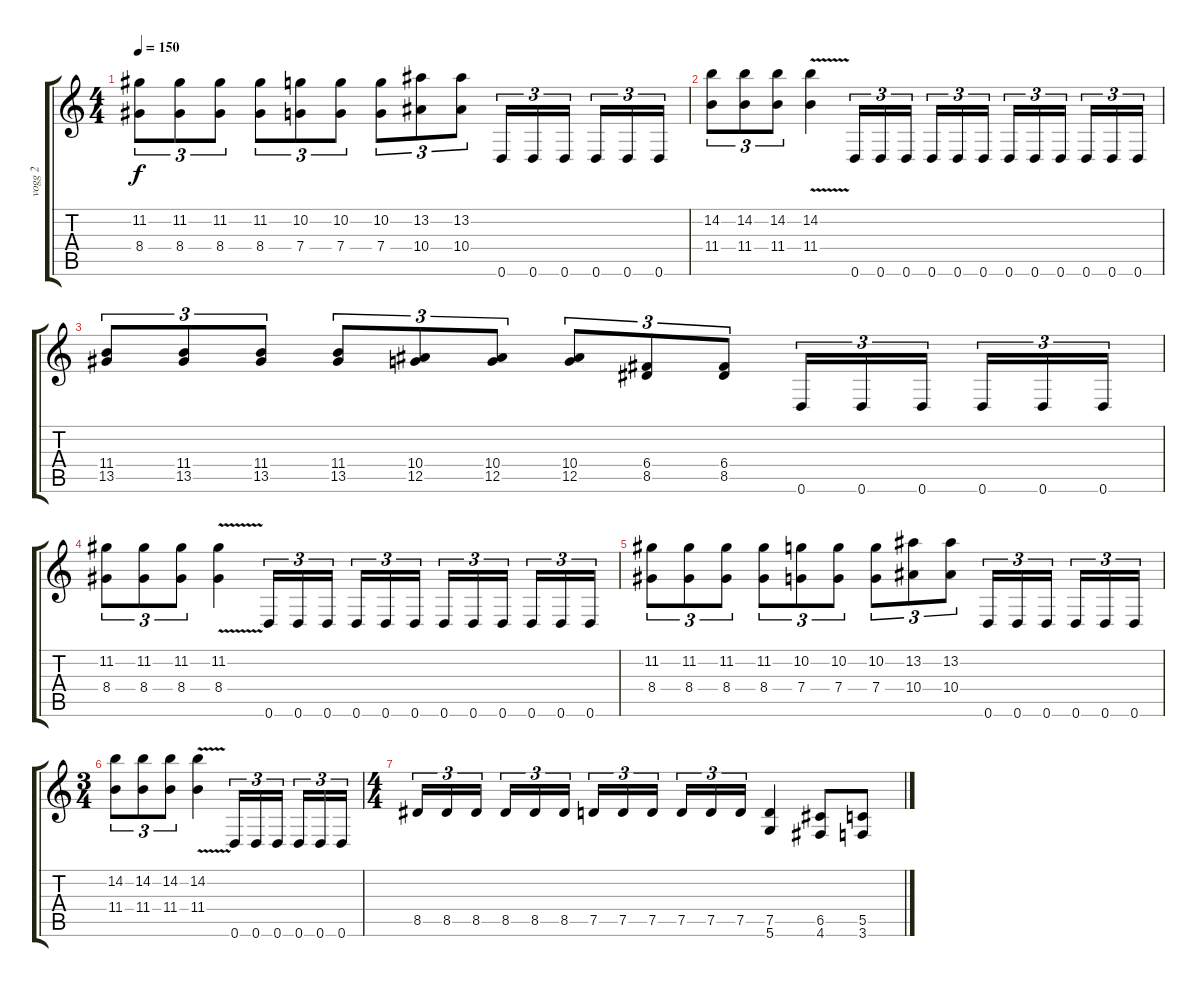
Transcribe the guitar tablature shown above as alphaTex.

\track ("vogg 2" "vogg 2") {instrument distortionguitar}
\staff {score tabs}
\tuning (D4 A3 F3 C3 G2 D2) {hide}
\ts (4 4)
\tempo 150
\clef g2
\ks c
(11.2 8.4).8{tu (3 2) dy f} (11.2 8.4).8{tu (3 2)} (11.2 8.4).8{tu (3 2)} (11.2 8.4).8{tu (3 2)} (10.2 7.4).8{tu (3 2)} (10.2 7.4).8{tu (3 2)} (10.2 7.4).8{tu (3 2)} (13.2 10.4).8{tu (3 2)} (13.2 10.4).8{tu (3 2)} 0.6.16{tu (3 2)} 0.6.16{tu (3 2)} 0.6.16{tu (3 2)} 0.6.16{tu (3 2)} 0.6.16{tu (3 2)} 0.6.16{tu (3 2)} |
(14.2 11.4).8{tu (3 2)} (14.2 11.4).8{tu (3 2)} (14.2 11.4).8{tu (3 2)} (14.2{v} 11.4{v}).4 0.6.16{tu (3 2)} 0.6.16{tu (3 2)} 0.6.16{tu (3 2)} 0.6.16{tu (3 2)} 0.6.16{tu (3 2)} 0.6.16{tu (3 2)} 0.6.16{tu (3 2)} 0.6.16{tu (3 2)} 0.6.16{tu (3 2)} 0.6.16{tu (3 2)} 0.6.16{tu (3 2)} 0.6.16{tu (3 2)} |
(11.4 13.5).8{tu (3 2)} (11.4 13.5).8{tu (3 2)} (11.4 13.5).8{tu (3 2)} (11.4 13.5).8{tu (3 2)} (10.4 12.5).8{tu (3 2)} (10.4 12.5).8{tu (3 2)} (10.4 12.5).8{tu (3 2)} (6.4 8.5).8{tu (3 2)} (6.4 8.5).8{tu (3 2)} 0.6.16{tu (3 2)} 0.6.16{tu (3 2)} 0.6.16{tu (3 2)} 0.6.16{tu (3 2)} 0.6.16{tu (3 2)} 0.6.16{tu (3 2)} |
(11.2 8.4).8{tu (3 2)} (11.2 8.4).8{tu (3 2)} (11.2 8.4).8{tu (3 2)} (11.2{v} 8.4{v}).4 0.6.16{tu (3 2)} 0.6.16{tu (3 2)} 0.6.16{tu (3 2)} 0.6.16{tu (3 2)} 0.6.16{tu (3 2)} 0.6.16{tu (3 2)} 0.6.16{tu (3 2)} 0.6.16{tu (3 2)} 0.6.16{tu (3 2)} 0.6.16{tu (3 2)} 0.6.16{tu (3 2)} 0.6.16{tu (3 2)} |
(11.2 8.4).8{tu (3 2)} (11.2 8.4).8{tu (3 2)} (11.2 8.4).8{tu (3 2)} (11.2 8.4).8{tu (3 2)} (10.2 7.4).8{tu (3 2)} (10.2 7.4).8{tu (3 2)} (10.2 7.4).8{tu (3 2)} (13.2 10.4).8{tu (3 2)} (13.2 10.4).8{tu (3 2)} 0.6.16{tu (3 2)} 0.6.16{tu (3 2)} 0.6.16{tu (3 2)} 0.6.16{tu (3 2)} 0.6.16{tu (3 2)} 0.6.16{tu (3 2)} |
\ts (3 4)
(14.2 11.4).8{tu (3 2)} (14.2 11.4).8{tu (3 2)} (14.2 11.4).8{tu (3 2)} (14.2{v} 11.4{v}).4 0.6.16{tu (3 2)} 0.6.16{tu (3 2)} 0.6.16{tu (3 2)} 0.6.16{tu (3 2)} 0.6.16{tu (3 2)} 0.6.16{tu (3 2)} |
\ts (4 4)
8.5.16{tu (3 2)} 8.5.16{tu (3 2)} 8.5.16{tu (3 2)} 8.5.16{tu (3 2)} 8.5.16{tu (3 2)} 8.5.16{tu (3 2)} 7.5.16{tu (3 2)} 7.5.16{tu (3 2)} 7.5.16{tu (3 2)} 7.5.16{tu (3 2)} 7.5.16{tu (3 2)} 7.5.16{tu (3 2)} (7.5 5.6).4 (6.5 4.6).8 (5.5 3.6).8
